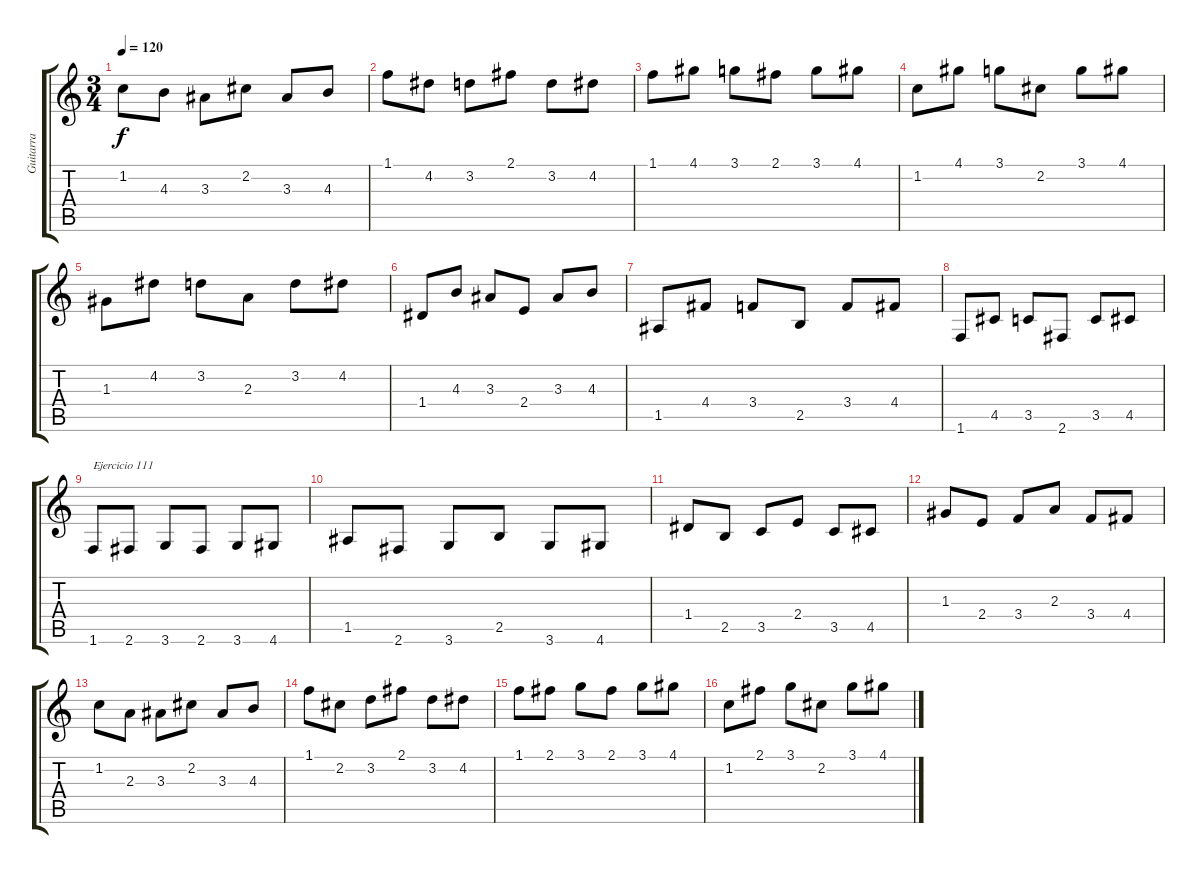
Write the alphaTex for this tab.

\track ("Guitarra" "Guitarra") {instrument acousticguitarnylon}
\staff {score tabs}
\tuning (E4 B3 G3 D3 A2 E2) {hide}
\ts (3 4)
\tempo 120
\clef g2
\ks c
1.2.8{dy f} 4.3.8 3.3.8 2.2.8 3.3.8 4.3.8 |
1.1.8 4.2.8 3.2.8 2.1.8 3.2.8 4.2.8 |
1.1.8 4.1.8 3.1.8 2.1.8 3.1.8 4.1.8 |
1.2.8 4.1.8 3.1.8 2.2.8 3.1.8 4.1.8 |
1.3.8 4.2.8 3.2.8 2.3.8 3.2.8 4.2.8 |
1.4.8 4.3.8 3.3.8 2.4.8 3.3.8 4.3.8 |
1.5.8 4.4.8 3.4.8 2.5.8 3.4.8 4.4.8 |
1.6.8 4.5.8 3.5.8 2.6.8 3.5.8 4.5.8 |
1.6.8{txt "Ejercicio 111"} 2.6.8 3.6.8 2.6.8 3.6.8 4.6.8 |
1.5.8 2.6.8 3.6.8 2.5.8 3.6.8 4.6.8 |
1.4.8 2.5.8 3.5.8 2.4.8 3.5.8 4.5.8 |
1.3.8 2.4.8 3.4.8 2.3.8 3.4.8 4.4.8 |
1.2.8 2.3.8 3.3.8 2.2.8 3.3.8 4.3.8 |
1.1.8 2.2.8 3.2.8 2.1.8 3.2.8 4.2.8 |
1.1.8 2.1.8 3.1.8 2.1.8 3.1.8 4.1.8 |
1.2.8 2.1.8 3.1.8 2.2.8 3.1.8 4.1.8
